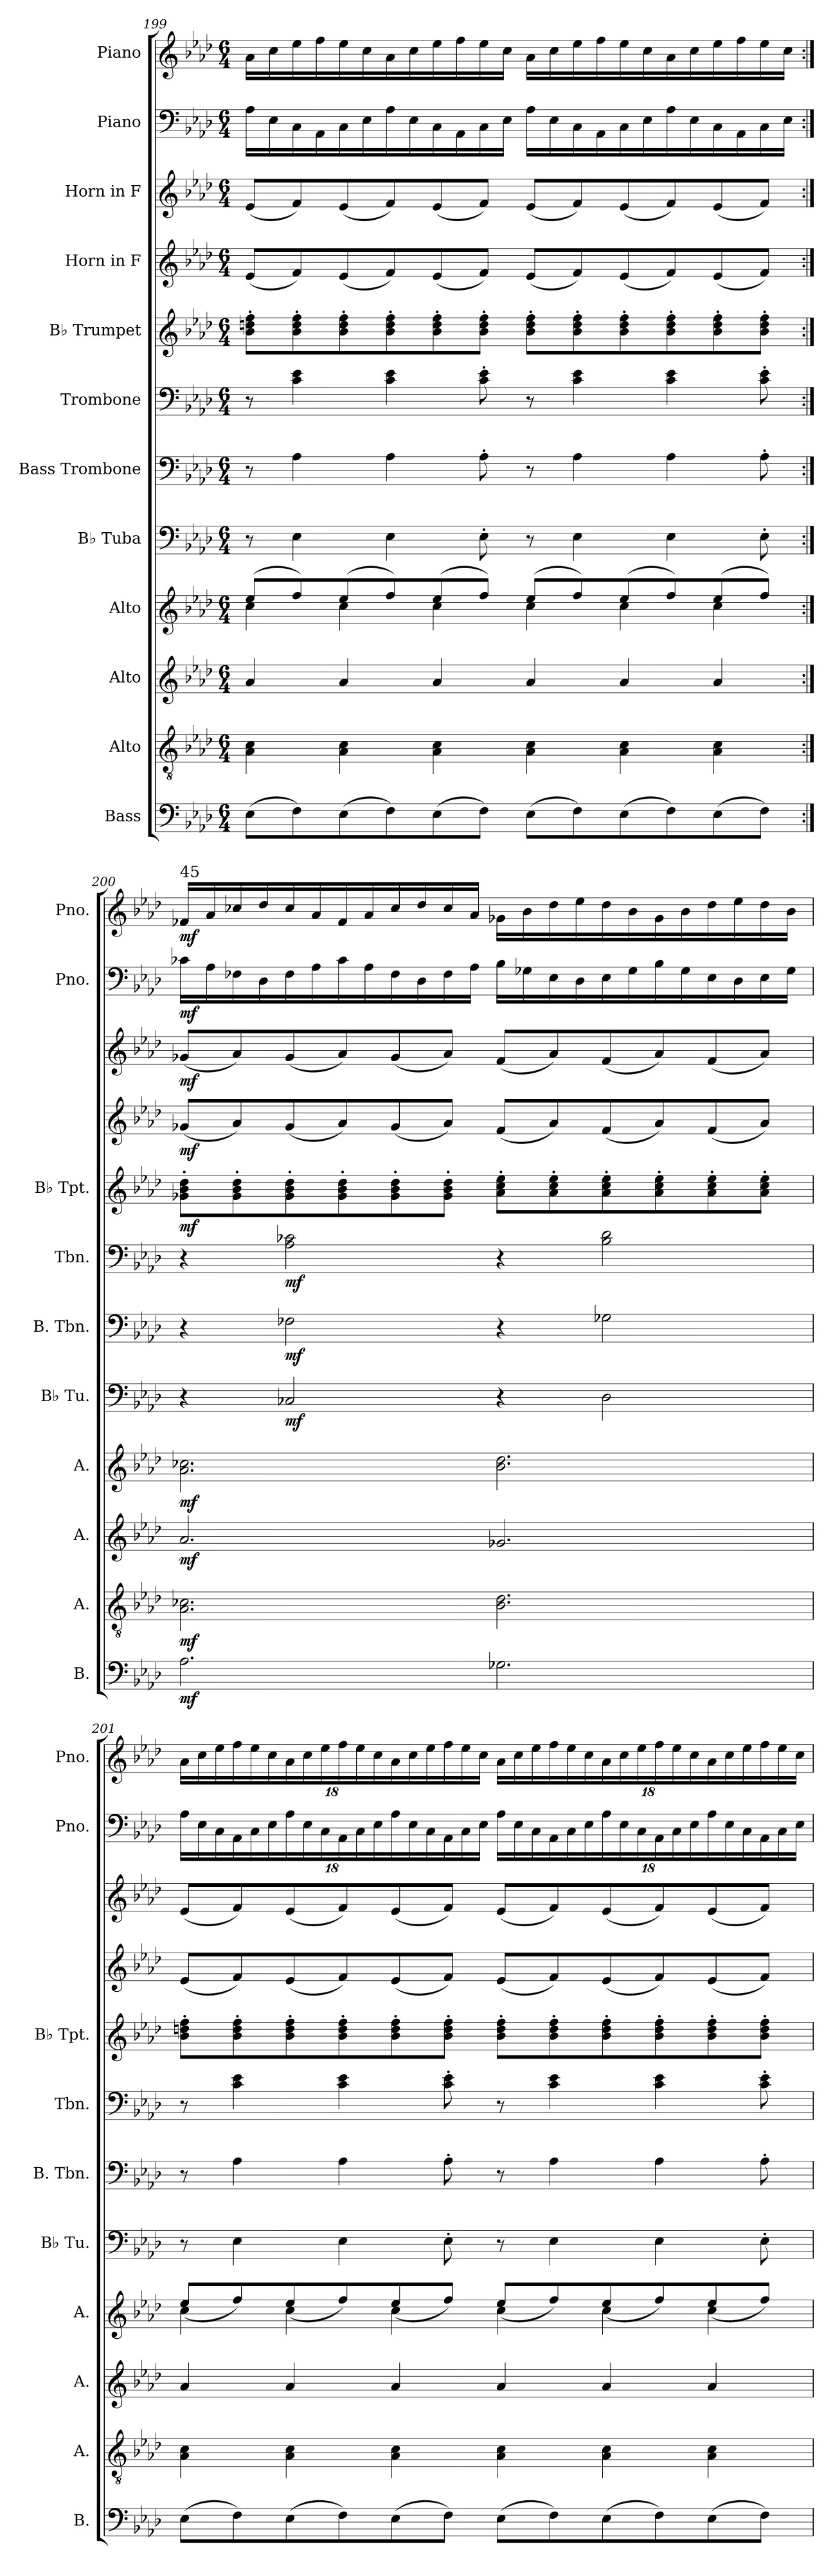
**kern	**dynam	**kern	**dynam	**kern	**dynam	**kern	**dynam	**kern	**dynam	**kern	**dynam	**kern	**dynam	**kern	**dynam	**kern	**dynam	**kern	**dynam	**kern	**dynam	**kern	**dynam
*part12	*part12	*part11	*part11	*part10	*part10	*part9	*part9	*part8	*part8	*part7	*part7	*part6	*part6	*part5	*part5	*part4	*part4	*part3	*part3	*part2	*part2	*part1	*part1
*staff12	*staff12	*staff11	*staff11	*staff10	*staff10	*staff9	*staff9	*staff8	*staff8	*staff7	*staff7	*staff6	*staff6	*staff5	*staff5	*staff4	*staff4	*staff3	*staff3	*staff2	*staff2	*staff1	*staff1
*I"Bass	*	*I"Alto	*	*I"Alto	*	*I"Alto	*	*I"B♭ Tuba	*	*I"Bass Trombone	*	*I"Trombone	*	*I"B♭ Trumpet	*	*I"Horn in F	*	*I"Horn in F	*	*I"Piano	*	*I"Piano	*
*I'B.	*	*I'A.	*	*I'A.	*	*I'A.	*	*I'B♭ Tu.	*	*I'B. Tbn.	*	*I'Tbn.	*	*I'B♭ Tpt.	*	*	*	*	*	*I'Pno.	*	*I'Pno.	*
!!LO:PB:g=z
*clefF4	*	*clefGv2	*	*clefG2	*	*clefG2	*	*clefF4	*	*clefF4	*	*clefF4	*	*clefG2	*	*clefG2	*	*clefG2	*	*clefF4	*	*clefG2	*
*	*	*	*	*	*	*	*	*	*	*	*	*	*	*ITrd1c2	*	*ITrd4c7	*	*ITrd4c7	*	*	*	*	*
*k[b-e-a-d-]	*	*k[b-e-a-d-]	*	*k[b-e-a-d-]	*	*k[b-e-a-d-]	*	*k[b-e-a-d-]	*	*k[b-e-a-d-]	*	*k[b-e-a-d-]	*	*k[b-e-a-d-g-c-]	*	*k[b-e-a-d-g-]	*	*k[b-e-a-d-g-]	*	*k[b-e-a-d-]	*	*k[b-e-a-d-]	*
*M6/4	*	*M6/4	*	*M6/4	*	*M6/4	*	*M6/4	*	*M6/4	*	*M6/4	*	*M6/4	*	*M6/4	*	*M6/4	*	*M6/4	*	*M6/4	*
=199	=199	=199	=199	=199	=199	=199	=199	=199	=199	=199	=199	=199	=199	=199	=199	=199	=199	=199	=199	=199	=199	=199	=199
*	*	*	*	*	*	*^	*	*	*	*	*	*	*	*	*	*	*	*	*	*	*	*	*
(8E-\L	.	4A-\ 4c\	.	4a-/	.	(8ee-/L	4cc\	.	8r	.	8r	.	8r	.	8a-\' 8ccn\' 8ee-\'L	.	(8A-/L	.	(8A-/L	.	16A-\LL	.	16a-\LL	.
.	.	.	.	.	.	.	.	.	.	.	.	.	.	.	.	.	.	.	.	.	16E-\	.	16cc\	.
8F\)	.	.	.	.	.	8ff/)	.	.	4E-\	.	4A-\	.	4c\ 4e-\	.	8a-\' 8cc\' 8ee-\'	.	8B-/)	.	8B-/)	.	16C\	.	16ee-\	.
.	.	.	.	.	.	.	.	.	.	.	.	.	.	.	.	.	.	.	.	.	16AA-\	.	16ff\	.
(8E-\	.	4A-\ 4c\	.	4a-/	.	(8ee-/	4cc\	.	.	.	.	.	.	.	8a-\' 8cc\' 8ee-\'	.	(8A-/	.	(8A-/	.	16C\	.	16ee-\	.
.	.	.	.	.	.	.	.	.	.	.	.	.	.	.	.	.	.	.	.	.	16E-\	.	16cc\	.
8F\)	.	.	.	.	.	8ff/)	.	.	4E-\	.	4A-\	.	4c\ 4e-\	.	8a-\' 8cc\' 8ee-\'	.	8B-/)	.	8B-/)	.	16A-\	.	16a-\	.
.	.	.	.	.	.	.	.	.	.	.	.	.	.	.	.	.	.	.	.	.	16E-\	.	16cc\	.
(8E-\	.	4A-\ 4c\	.	4a-/	.	(8ee-/	4cc\	.	.	.	.	.	.	.	8a-\' 8cc\' 8ee-\'	.	(8A-/	.	(8A-/	.	16C\	.	16ee-\	.
.	.	.	.	.	.	.	.	.	.	.	.	.	.	.	.	.	.	.	.	.	16AA-\	.	16ff\	.
8F\J)	.	.	.	.	.	8ff/J)	.	.	8E-'\	.	8A-'\	.	8c\' 8e-\'	.	8a-\' 8cc\' 8ee-\'J	.	8B-/J)	.	8B-/J)	.	16C\	.	16ee-\	.
.	.	.	.	.	.	.	.	.	.	.	.	.	.	.	.	.	.	.	.	.	16E-\JJ	.	16cc\JJ	.
(8E-\L	.	4A-\ 4c\	.	4a-/	.	(8ee-/L	4cc\	.	8r	.	8r	.	8r	.	8a-\' 8cc\' 8ee-\'L	.	(8A-/L	.	(8A-/L	.	16A-\LL	.	16a-\LL	.
.	.	.	.	.	.	.	.	.	.	.	.	.	.	.	.	.	.	.	.	.	16E-\	.	16cc\	.
8F\)	.	.	.	.	.	8ff/)	.	.	4E-\	.	4A-\	.	4c\ 4e-\	.	8a-\' 8cc\' 8ee-\'	.	8B-/)	.	8B-/)	.	16C\	.	16ee-\	.
.	.	.	.	.	.	.	.	.	.	.	.	.	.	.	.	.	.	.	.	.	16AA-\	.	16ff\	.
(8E-\	.	4A-\ 4c\	.	4a-/	.	(8ee-/	4cc\	.	.	.	.	.	.	.	8a-\' 8cc\' 8ee-\'	.	(8A-/	.	(8A-/	.	16C\	.	16ee-\	.
.	.	.	.	.	.	.	.	.	.	.	.	.	.	.	.	.	.	.	.	.	16E-\	.	16cc\	.
8F\)	.	.	.	.	.	8ff/)	.	.	4E-\	.	4A-\	.	4c\ 4e-\	.	8a-\' 8cc\' 8ee-\'	.	8B-/)	.	8B-/)	.	16A-\	.	16a-\	.
.	.	.	.	.	.	.	.	.	.	.	.	.	.	.	.	.	.	.	.	.	16E-\	.	16cc\	.
(8E-\	.	4A-\ 4c\	.	4a-/	.	(8ee-/	4cc\	.	.	.	.	.	.	.	8a-\' 8cc\' 8ee-\'	.	(8A-/	.	(8A-/	.	16C\	.	16ee-\	.
.	.	.	.	.	.	.	.	.	.	.	.	.	.	.	.	.	.	.	.	.	16AA-\	.	16ff\	.
8F\J)	.	.	.	.	.	8ff/J)	.	.	8E-'\	.	8A-'\	.	8c\' 8e-\'	.	8a-\' 8cc\' 8ee-\'J	.	8B-/J)	.	8B-/J)	.	16C\	.	16ee-\	.
.	.	.	.	.	.	.	.	.	.	.	.	.	.	.	.	.	.	.	.	.	16E-\JJ	.	16cc\JJ	.
*	*	*	*	*	*	*v	*v	*	*	*	*	*	*	*	*	*	*	*	*	*	*	*	*	*
!!LO:PB:g=z
=200:|!	=200:|!	=200:|!	=200:|!	=200:|!	=200:|!	=200:|!	=200:|!	=200:|!	=200:|!	=200:|!	=200:|!	=200:|!	=200:|!	=200:|!	=200:|!	=200:|!	=200:|!	=200:|!	=200:|!	=200:|!	=200:|!	=200:|!	=200:|!
!	!	!	!	!	!	!	!	!	!	!	!	!	!	!	!	!	!	!	!	!	!	!LO:TX:a:t=45	!
!	!LO:DY:b	!	!LO:DY:b	!	!LO:DY:b	!	!LO:DY:b	!	!	!	!	!	!	!	!LO:DY:b	!	!LO:DY:b	!	!LO:DY:b	!	!LO:DY:b	!	!LO:DY:b
2.A-\	mf	2.A-\ 2.c-X\	mf	2.a-/	mf	2.a-\ 2.cc-X\	mf	4r	.	4r	.	4r	.	8f-X\' 8a-\' 8cc-\'L	mf	(8c-X/L	mf	(8c-X/L	mf	16c-X\LL	mf	16f-X/LL	mf
.	.	.	.	.	.	.	.	.	.	.	.	.	.	.	.	.	.	.	.	16A-\	.	16a-/	.
.	.	.	.	.	.	.	.	.	.	.	.	.	.	8f-\' 8a-\' 8cc-\'	.	8d-/)	.	8d-/)	.	16F-X\	.	16cc-X/	.
.	.	.	.	.	.	.	.	.	.	.	.	.	.	.	.	.	.	.	.	16D-\	.	16dd-/	.
!	!	!	!	!	!	!	!	!	!LO:DY:b	!	!LO:DY:b	!	!LO:DY:b	!	!	!	!	!	!	!	!	!	!
.	.	.	.	.	.	.	.	2C-X/	mf	2F-X\	mf	2A-\ 2c-X\	mf	8f-\' 8a-\' 8cc-\'	.	(8c-/	.	(8c-/	.	16F-\	.	16cc-/	.
.	.	.	.	.	.	.	.	.	.	.	.	.	.	.	.	.	.	.	.	16A-\	.	16a-/	.
.	.	.	.	.	.	.	.	.	.	.	.	.	.	8f-\' 8a-\' 8cc-\'	.	8d-/)	.	8d-/)	.	16c-\	.	16f-/	.
.	.	.	.	.	.	.	.	.	.	.	.	.	.	.	.	.	.	.	.	16A-\	.	16a-/	.
.	.	.	.	.	.	.	.	.	.	.	.	.	.	8f-\' 8a-\' 8cc-\'	.	(8c-/	.	(8c-/	.	16F-\	.	16cc-/	.
.	.	.	.	.	.	.	.	.	.	.	.	.	.	.	.	.	.	.	.	16D-\	.	16dd-/	.
.	.	.	.	.	.	.	.	.	.	.	.	.	.	8f-\' 8a-\' 8cc-\'J	.	8d-/J)	.	8d-/J)	.	16F-\	.	16cc-/	.
.	.	.	.	.	.	.	.	.	.	.	.	.	.	.	.	.	.	.	.	16A-\JJ	.	16a-/JJ	.
2.G-X\	.	2.B-\ 2.d-\	.	2.g-X/	.	2.b-\ 2.dd-\	.	4r	.	4r	.	4r	.	8g-\' 8b-\' 8dd-\'L	.	(8B-/L	.	(8B-/L	.	16B-\LL	.	16g-X\LL	.
.	.	.	.	.	.	.	.	.	.	.	.	.	.	.	.	.	.	.	.	16G-X\	.	16b-\	.
.	.	.	.	.	.	.	.	.	.	.	.	.	.	8g-\' 8b-\' 8dd-\'	.	8d-/)	.	8d-/)	.	16E-\	.	16dd-\	.
.	.	.	.	.	.	.	.	.	.	.	.	.	.	.	.	.	.	.	.	16D-\	.	16ee-\	.
.	.	.	.	.	.	.	.	2D-\	.	2G-X\	.	2B-\ 2d-\	.	8g-\' 8b-\' 8dd-\'	.	(8B-/	.	(8B-/	.	16E-\	.	16dd-\	.
.	.	.	.	.	.	.	.	.	.	.	.	.	.	.	.	.	.	.	.	16G-\	.	16b-\	.
.	.	.	.	.	.	.	.	.	.	.	.	.	.	8g-\' 8b-\' 8dd-\'	.	8d-/)	.	8d-/)	.	16B-\	.	16g-\	.
.	.	.	.	.	.	.	.	.	.	.	.	.	.	.	.	.	.	.	.	16G-\	.	16b-\	.
.	.	.	.	.	.	.	.	.	.	.	.	.	.	8g-\' 8b-\' 8dd-\'	.	(8B-/	.	(8B-/	.	16E-\	.	16dd-\	.
.	.	.	.	.	.	.	.	.	.	.	.	.	.	.	.	.	.	.	.	16D-\	.	16ee-\	.
.	.	.	.	.	.	.	.	.	.	.	.	.	.	8g-\' 8b-\' 8dd-\'J	.	8d-/J)	.	8d-/J)	.	16E-\	.	16dd-\	.
.	.	.	.	.	.	.	.	.	.	.	.	.	.	.	.	.	.	.	.	16G-\JJ	.	16b-\JJ	.
!!LO:PB:g=z
=201	=201	=201	=201	=201	=201	=201	=201	=201	=201	=201	=201	=201	=201	=201	=201	=201	=201	=201	=201	=201	=201	=201	=201
*	*	*	*	*	*	*^	*	*	*	*	*	*	*	*	*	*	*	*	*	*	*	*	*
*	*	*	*	*	*	*	*	*	*	*	*	*	*	*	*	*	*	*	*	*	*Xbrackettup	*	*Xbrackettup	*
(8E-\L	.	4A-\ 4c\	.	4a-/	.	4cc\	(8ee-/L	.	8r	.	8r	.	8r	.	8a-\' 8ccn\' 8ee-\'L	.	(8A-/L	.	(8A-/L	.	24A-\LL	.	24a-\LL	.
.	.	.	.	.	.	.	.	.	.	.	.	.	.	.	.	.	.	.	.	.	24E-\	.	24cc\	.
.	.	.	.	.	.	.	.	.	.	.	.	.	.	.	.	.	.	.	.	.	24C\	.	24ee-\	.
8F\)	.	.	.	.	.	.	8ff/)	.	4E-\	.	4A-\	.	4c\ 4e-\	.	8a-\' 8cc\' 8ee-\'	.	8B-/)	.	8B-/)	.	24AA-\	.	24ff\	.
.	.	.	.	.	.	.	.	.	.	.	.	.	.	.	.	.	.	.	.	.	24C\	.	24ee-\	.
.	.	.	.	.	.	.	.	.	.	.	.	.	.	.	.	.	.	.	.	.	24E-\	.	24cc\	.
(8E-\	.	4A-\ 4c\	.	4a-/	.	4cc\	(8ee-/	.	.	.	.	.	.	.	8a-\' 8cc\' 8ee-\'	.	(8A-/	.	(8A-/	.	24A-\	.	24a-\	.
.	.	.	.	.	.	.	.	.	.	.	.	.	.	.	.	.	.	.	.	.	24E-\	.	24cc\	.
.	.	.	.	.	.	.	.	.	.	.	.	.	.	.	.	.	.	.	.	.	24C\	.	24ee-\	.
8F\)	.	.	.	.	.	.	8ff/)	.	4E-\	.	4A-\	.	4c\ 4e-\	.	8a-\' 8cc\' 8ee-\'	.	8B-/)	.	8B-/)	.	24AA-\	.	24ff\	.
.	.	.	.	.	.	.	.	.	.	.	.	.	.	.	.	.	.	.	.	.	24C\	.	24ee-\	.
.	.	.	.	.	.	.	.	.	.	.	.	.	.	.	.	.	.	.	.	.	24E-\	.	24cc\	.
(8E-\	.	4A-\ 4c\	.	4a-/	.	4cc\	(8ee-/	.	.	.	.	.	.	.	8a-\' 8cc\' 8ee-\'	.	(8A-/	.	(8A-/	.	24A-\	.	24a-\	.
.	.	.	.	.	.	.	.	.	.	.	.	.	.	.	.	.	.	.	.	.	24E-\	.	24cc\	.
.	.	.	.	.	.	.	.	.	.	.	.	.	.	.	.	.	.	.	.	.	24C\	.	24ee-\	.
8F\J)	.	.	.	.	.	.	8ff/J)	.	8E-'\	.	8A-'\	.	8c\' 8e-\'	.	8a-\' 8cc\' 8ee-\'J	.	8B-/J)	.	8B-/J)	.	24AA-\	.	24ff\	.
.	.	.	.	.	.	.	.	.	.	.	.	.	.	.	.	.	.	.	.	.	24C\	.	24ee-\	.
.	.	.	.	.	.	.	.	.	.	.	.	.	.	.	.	.	.	.	.	.	24E-\JJ	.	24cc\JJ	.
(8E-\L	.	4A-\ 4c\	.	4a-/	.	4cc\	(8ee-/L	.	8r	.	8r	.	8r	.	8a-\' 8cc\' 8ee-\'L	.	(8A-/L	.	(8A-/L	.	24A-\LL	.	24a-\LL	.
.	.	.	.	.	.	.	.	.	.	.	.	.	.	.	.	.	.	.	.	.	24E-\	.	24cc\	.
.	.	.	.	.	.	.	.	.	.	.	.	.	.	.	.	.	.	.	.	.	24C\	.	24ee-\	.
8F\)	.	.	.	.	.	.	8ff/)	.	4E-\	.	4A-\	.	4c\ 4e-\	.	8a-\' 8cc\' 8ee-\'	.	8B-/)	.	8B-/)	.	24AA-\	.	24ff\	.
.	.	.	.	.	.	.	.	.	.	.	.	.	.	.	.	.	.	.	.	.	24C\	.	24ee-\	.
.	.	.	.	.	.	.	.	.	.	.	.	.	.	.	.	.	.	.	.	.	24E-\	.	24cc\	.
(8E-\	.	4A-\ 4c\	.	4a-/	.	4cc\	(8ee-/	.	.	.	.	.	.	.	8a-\' 8cc\' 8ee-\'	.	(8A-/	.	(8A-/	.	24A-\	.	24a-\	.
.	.	.	.	.	.	.	.	.	.	.	.	.	.	.	.	.	.	.	.	.	24E-\	.	24cc\	.
.	.	.	.	.	.	.	.	.	.	.	.	.	.	.	.	.	.	.	.	.	24C\	.	24ee-\	.
8F\)	.	.	.	.	.	.	8ff/)	.	4E-\	.	4A-\	.	4c\ 4e-\	.	8a-\' 8cc\' 8ee-\'	.	8B-/)	.	8B-/)	.	24AA-\	.	24ff\	.
.	.	.	.	.	.	.	.	.	.	.	.	.	.	.	.	.	.	.	.	.	24C\	.	24ee-\	.
.	.	.	.	.	.	.	.	.	.	.	.	.	.	.	.	.	.	.	.	.	24E-\	.	24cc\	.
(8E-\	.	4A-\ 4c\	.	4a-/	.	4cc\	(8ee-/	.	.	.	.	.	.	.	8a-\' 8cc\' 8ee-\'	.	(8A-/	.	(8A-/	.	24A-\	.	24a-\	.
.	.	.	.	.	.	.	.	.	.	.	.	.	.	.	.	.	.	.	.	.	24E-\	.	24cc\	.
.	.	.	.	.	.	.	.	.	.	.	.	.	.	.	.	.	.	.	.	.	24C\	.	24ee-\	.
8F\J)	.	.	.	.	.	.	8ff/J)	.	8E-'\	.	8A-'\	.	8c\' 8e-\'	.	8a-\' 8cc\' 8ee-\'J	.	8B-/J)	.	8B-/J)	.	24AA-\	.	24ff\	.
.	.	.	.	.	.	.	.	.	.	.	.	.	.	.	.	.	.	.	.	.	24C\	.	24ee-\	.
.	.	.	.	.	.	.	.	.	.	.	.	.	.	.	.	.	.	.	.	.	24E-\JJ	.	24cc\JJ	.
*	*	*	*	*	*	*v	*v	*	*	*	*	*	*	*	*	*	*	*	*	*	*	*	*	*
=	=	=	=	=	=	=	=	=	=	=	=	=	=	=	=	=	=	=	=	=	=	=	=
*-	*-	*-	*-	*-	*-	*-	*-	*-	*-	*-	*-	*-	*-	*-	*-	*-	*-	*-	*-	*-	*-	*-	*-
